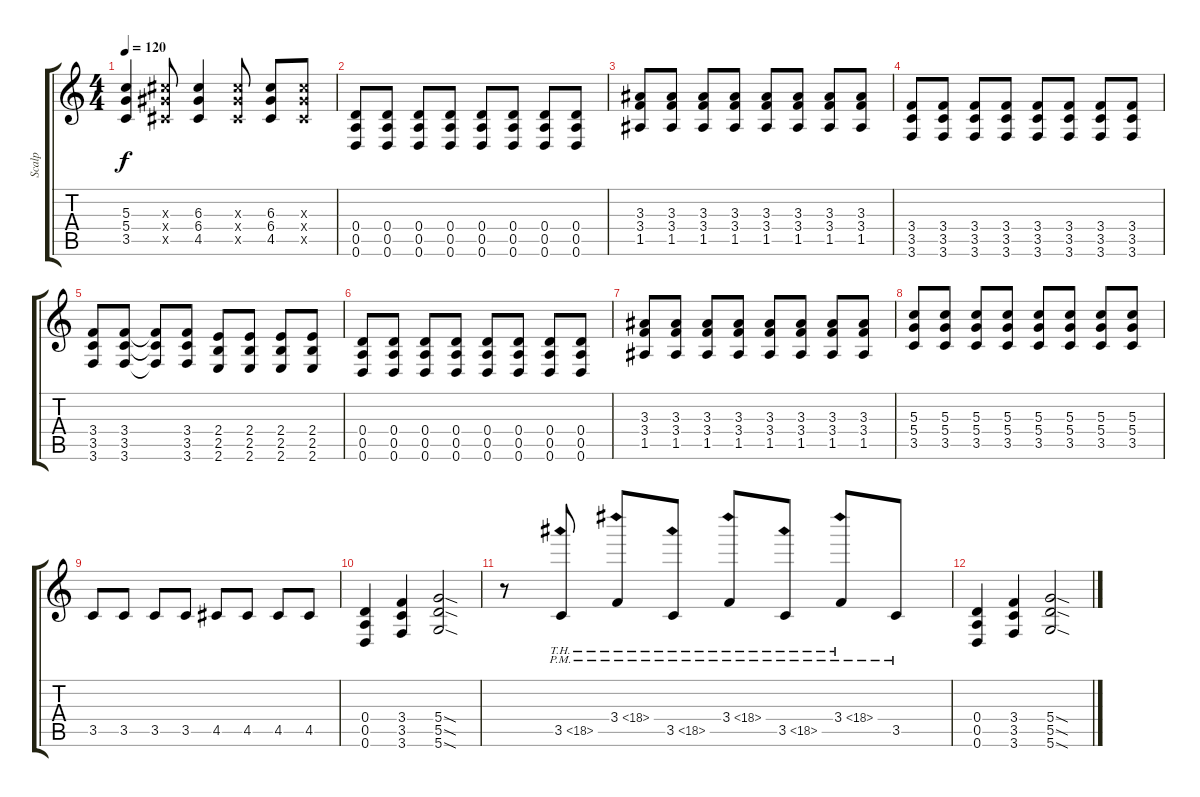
\track ("Scalp" "Scalp") {instrument distortionguitar}
\staff {score tabs}
\tuning (E4 B3 G3 D3 A2 D2) {hide}
\ts (4 4)
\tempo 120
\clef g2
\ks c
(5.3 5.4 3.5).4{dy f} (6.3{x} 6.4{x} 4.5{x}).8 (6.3 6.4 4.5).4 (6.3{x} 6.4{x} 4.5{x}).8 (6.3 6.4 4.5).8 (6.3{x} 6.4{x} 4.5{x}).8 |
(0.4 0.5 0.6).8 (0.4 0.5 0.6).8 (0.4 0.5 0.6).8 (0.4 0.5 0.6).8 (0.4 0.5 0.6).8 (0.4 0.5 0.6).8 (0.4 0.5 0.6).8 (0.4 0.5 0.6).8 |
(3.3 3.4 1.5).8 (3.3 3.4 1.5).8 (3.3 3.4 1.5).8 (3.3 3.4 1.5).8 (3.3 3.4 1.5).8 (3.3 3.4 1.5).8 (3.3 3.4 1.5).8 (3.3 3.4 1.5).8 |
(3.4 3.5 3.6).8 (3.4 3.5 3.6).8 (3.4 3.5 3.6).8 (3.4 3.5 3.6).8 (3.4 3.5 3.6).8 (3.4 3.5 3.6).8 (3.4 3.5 3.6).8 (3.4 3.5 3.6).8 |
(3.4 3.5 3.6).8 (3.4 3.5 3.6).8 (3.4{t} 3.5{t} 3.6{t}).8 (3.4 3.5 3.6).8 (2.4 2.5 2.6).8 (2.4 2.5 2.6).8 (2.4 2.5 2.6).8 (2.4 2.5 2.6).8 |
(0.4 0.5 0.6).8 (0.4 0.5 0.6).8 (0.4 0.5 0.6).8 (0.4 0.5 0.6).8 (0.4 0.5 0.6).8 (0.4 0.5 0.6).8 (0.4 0.5 0.6).8 (0.4 0.5 0.6).8 |
(3.3 3.4 1.5).8 (3.3 3.4 1.5).8 (3.3 3.4 1.5).8 (3.3 3.4 1.5).8 (3.3 3.4 1.5).8 (3.3 3.4 1.5).8 (3.3 3.4 1.5).8 (3.3 3.4 1.5).8 |
(5.3 5.4 3.5).8 (5.3 5.4 3.5).8 (5.3 5.4 3.5).8 (5.3 5.4 3.5).8 (5.3 5.4 3.5).8 (5.3 5.4 3.5).8 (5.3 5.4 3.5).8 (5.3 5.4 3.5).8 |
3.5.8 3.5.8 3.5.8 3.5.8 4.5.8 4.5.8 4.5.8 4.5.8 |
(0.4 0.5 0.6).4{instrument distortionguitar} (3.4 3.5 3.6).4 (5.4{sod} 5.5{sod} 5.6{sod}).2 |
r.8 3.5{th 15 pm}.8 3.4{th 15 pm}.8 3.5{th 15 pm}.8 3.4{th 15 pm}.8 3.5{th 15 pm}.8 3.4{th 15 pm}.8 3.5{pm}.8 |
(0.4 0.5 0.6).4{instrument distortionguitar} (3.4 3.5 3.6).4 (5.4{sod} 5.5{sod} 5.6{sod}).2
